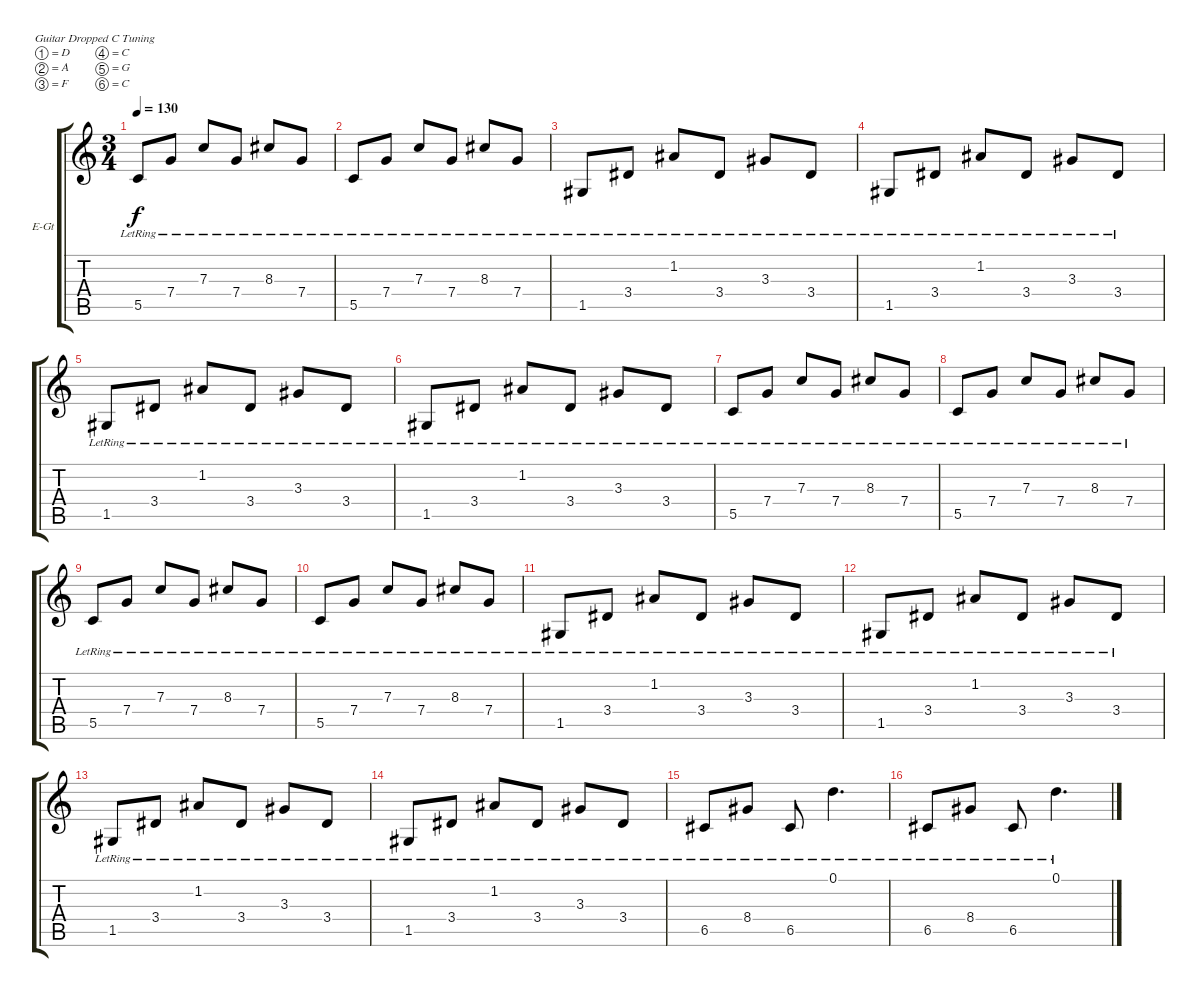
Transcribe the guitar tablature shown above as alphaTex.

\bracketExtendMode groupsimilarinstruments
\firstSystemTrackNameOrientation horizontal
\otherSystemsTrackNameOrientation horizontal
\track ("Bill Kelliher" "E-Gt") {instrument distortionguitar}
\staff {score tabs}
\tuning (D4 A3 F3 C3 G2 C2)
\ts (3 4)
\tempo 130
\clef g2
\ks c
5.5{lr}.8{dy f} 7.4{lr}.8 7.3{lr}.8 7.4{lr}.8 8.3{lr}.8 7.4{lr}.8 |
5.5{lr}.8 7.4{lr}.8 7.3{lr}.8 7.4{lr}.8 8.3{lr}.8 7.4{lr}.8 |
1.5{lr}.8 3.4{lr}.8 1.2{lr}.8 3.4{lr}.8 3.3{lr}.8 3.4{lr}.8 |
1.5{lr}.8 3.4{lr}.8 1.2{lr}.8 3.4{lr}.8 3.3{lr}.8 3.4{lr}.8 |
1.5{lr}.8 3.4{lr}.8 1.2{lr}.8 3.4{lr}.8 3.3{lr}.8 3.4{lr}.8 |
1.5{lr}.8 3.4{lr}.8 1.2{lr}.8 3.4{lr}.8 3.3{lr}.8 3.4{lr}.8 |
5.5{lr}.8 7.4{lr}.8 7.3{lr}.8 7.4{lr}.8 8.3{lr}.8 7.4{lr}.8 |
5.5{lr}.8 7.4{lr}.8 7.3{lr}.8 7.4{lr}.8 8.3{lr}.8 7.4{lr}.8 |
5.5{lr}.8 7.4{lr}.8 7.3{lr}.8 7.4{lr}.8 8.3{lr}.8 7.4{lr}.8 |
5.5{lr}.8 7.4{lr}.8 7.3{lr}.8 7.4{lr}.8 8.3{lr}.8 7.4{lr}.8 |
1.5{lr}.8 3.4{lr}.8 1.2{lr}.8 3.4{lr}.8 3.3{lr}.8 3.4{lr}.8 |
1.5{lr}.8 3.4{lr}.8 1.2{lr}.8 3.4{lr}.8 3.3{lr}.8 3.4{lr}.8 |
1.5{lr}.8 3.4{lr}.8 1.2{lr}.8 3.4{lr}.8 3.3{lr}.8 3.4{lr}.8 |
1.5{lr}.8 3.4{lr}.8 1.2{lr}.8 3.4{lr}.8 3.3{lr}.8 3.4{lr}.8 |
6.5{lr}.8 8.4{lr}.8 6.5{lr}.8 0.1{lr}.4{d} |
6.5{lr}.8 8.4{lr}.8 6.5{lr}.8 0.1{lr}.4{d}
